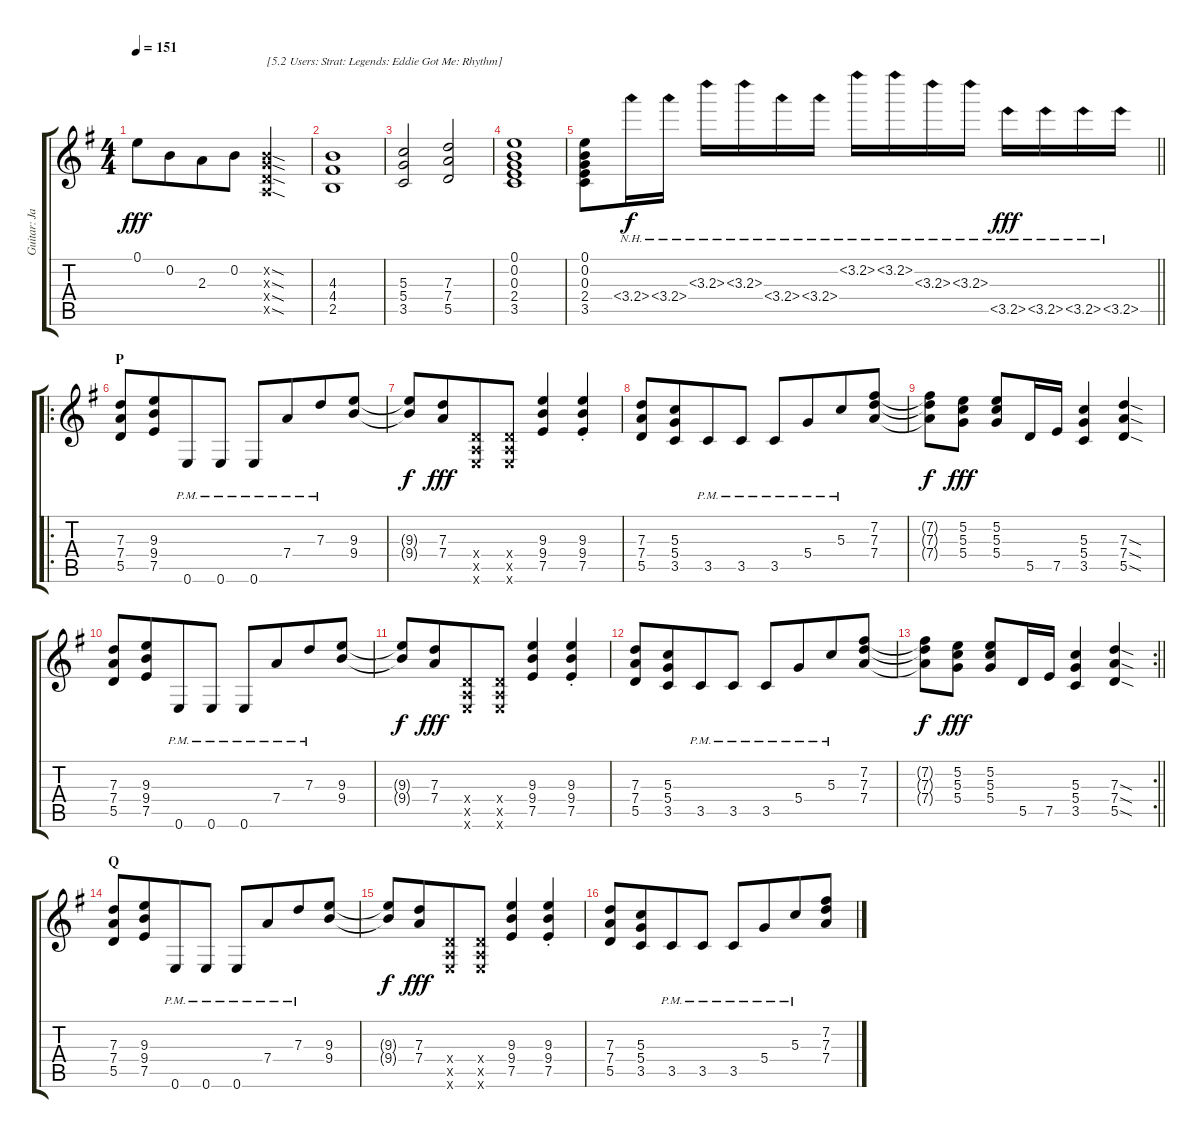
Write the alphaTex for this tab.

\track ("Guitar: Jake II" "Guitar: Ja") {instrument distortionguitar}
\staff {score tabs}
\tuning (E4 B3 G3 D3 A2 E2) {hide}
\ts (4 4)
\tempo 151
\clef g2
\ks g
0.1.8{dy fff} 0.2.8{beam merge} 2.3.8 0.2.8 (0.2{sod x} 0.3{sod x} 0.4{sod x} 0.5{sod x}).2{txt "[5.2 Users: Strat: Legends: Eddie Got Me: Rhythm]" instrument overdrivenguitar} |
(4.3 4.4 2.5).1 |
(5.3 5.4 3.5).2 (7.3 7.4 5.5).2 |
(0.1 0.2 0.3 2.4 3.5).1 |
\barLineRight lightlight
(0.1 0.2 0.3 2.4 3.5).8 3.4{nh}.16{dy f} 3.4{nh}.16 3.3{nh}.16 3.3{nh}.16 3.4{nh}.16 3.4{nh}.16 3.2{nh}.16 3.2{nh}.16 3.3{nh}.16 3.3{nh}.16 3.5{nh}.16{dy fff} 3.5{nh}.16 3.5{nh}.16 3.5{nh}.16 |
\ro
\section ("" "P")
(7.3 7.4 5.5).8 (9.3 9.4 7.5).8{beam merge} 0.6{pm}.8 0.6{pm}.8 0.6{pm}.8 7.4{pm}.8{beam merge} 7.3{pm}.8 (9.3 9.4).8 |
(9.3{t} 9.4{t}).8{dy f beam merge} (7.3 7.4).8{dy fff beam merge} (0.4{x} 0.5{x} 0.6{x}).8{beam merge} (0.4{x} 0.5{x} 0.6{x}).8 (9.3 9.4 7.5).4 (9.3{st} 9.4{st} 7.5{st}).4 |
(7.3 7.4 5.5).8 (5.3 5.4 3.5).8{beam merge} 3.5{pm}.8 3.5{pm}.8 3.5{pm}.8 5.4{pm}.8{beam merge} 5.3{pm}.8 (7.2 7.3 7.4).8 |
(7.2{t} 7.3{t} 7.4{t}).8{dy f} (5.2 5.3 5.4).8{dy fff} (5.2 5.3 5.4).8 5.5.16 7.5.16 (5.3 5.4 3.5).4 (7.3{sod} 7.4{sod} 5.5{sod}).4 |
(7.3 7.4 5.5).8 (9.3 9.4 7.5).8{beam merge} 0.6{pm}.8 0.6{pm}.8 0.6{pm}.8 7.4{pm}.8{beam merge} 7.3{pm}.8 (9.3 9.4).8 |
(9.3{t} 9.4{t}).8{dy f beam merge} (7.3 7.4).8{dy fff beam merge} (0.4{x} 0.5{x} 0.6{x}).8{beam merge} (0.4{x} 0.5{x} 0.6{x}).8 (9.3 9.4 7.5).4 (9.3{st} 9.4{st} 7.5{st}).4 |
(7.3 7.4 5.5).8 (5.3 5.4 3.5).8{beam merge} 3.5{pm}.8 3.5{pm}.8 3.5{pm}.8 5.4{pm}.8{beam merge} 5.3{pm}.8 (7.2 7.3 7.4).8 |
\rc 2
\barLineRight lightlight
(7.2{t} 7.3{t} 7.4{t}).8{dy f} (5.2 5.3 5.4).8{dy fff} (5.2 5.3 5.4).8 5.5.16 7.5.16 (5.3 5.4 3.5).4 (7.3{sod} 7.4{sod} 5.5{sod}).4 |
\section ("" "Q")
(7.3 7.4 5.5).8 (9.3 9.4 7.5).8{beam merge} 0.6{pm}.8 0.6{pm}.8 0.6{pm}.8 7.4{pm}.8{beam merge} 7.3{pm}.8 (9.3 9.4).8 |
(9.3{t} 9.4{t}).8{dy f beam merge} (7.3 7.4).8{dy fff beam merge} (0.4{x} 0.5{x} 0.6{x}).8{beam merge} (0.4{x} 0.5{x} 0.6{x}).8 (9.3 9.4 7.5).4 (9.3{st} 9.4{st} 7.5{st}).4 |
(7.3 7.4 5.5).8 (5.3 5.4 3.5).8{beam merge} 3.5{pm}.8 3.5{pm}.8 3.5{pm}.8 5.4{pm}.8{beam merge} 5.3{pm}.8 (7.2 7.3 7.4).8
